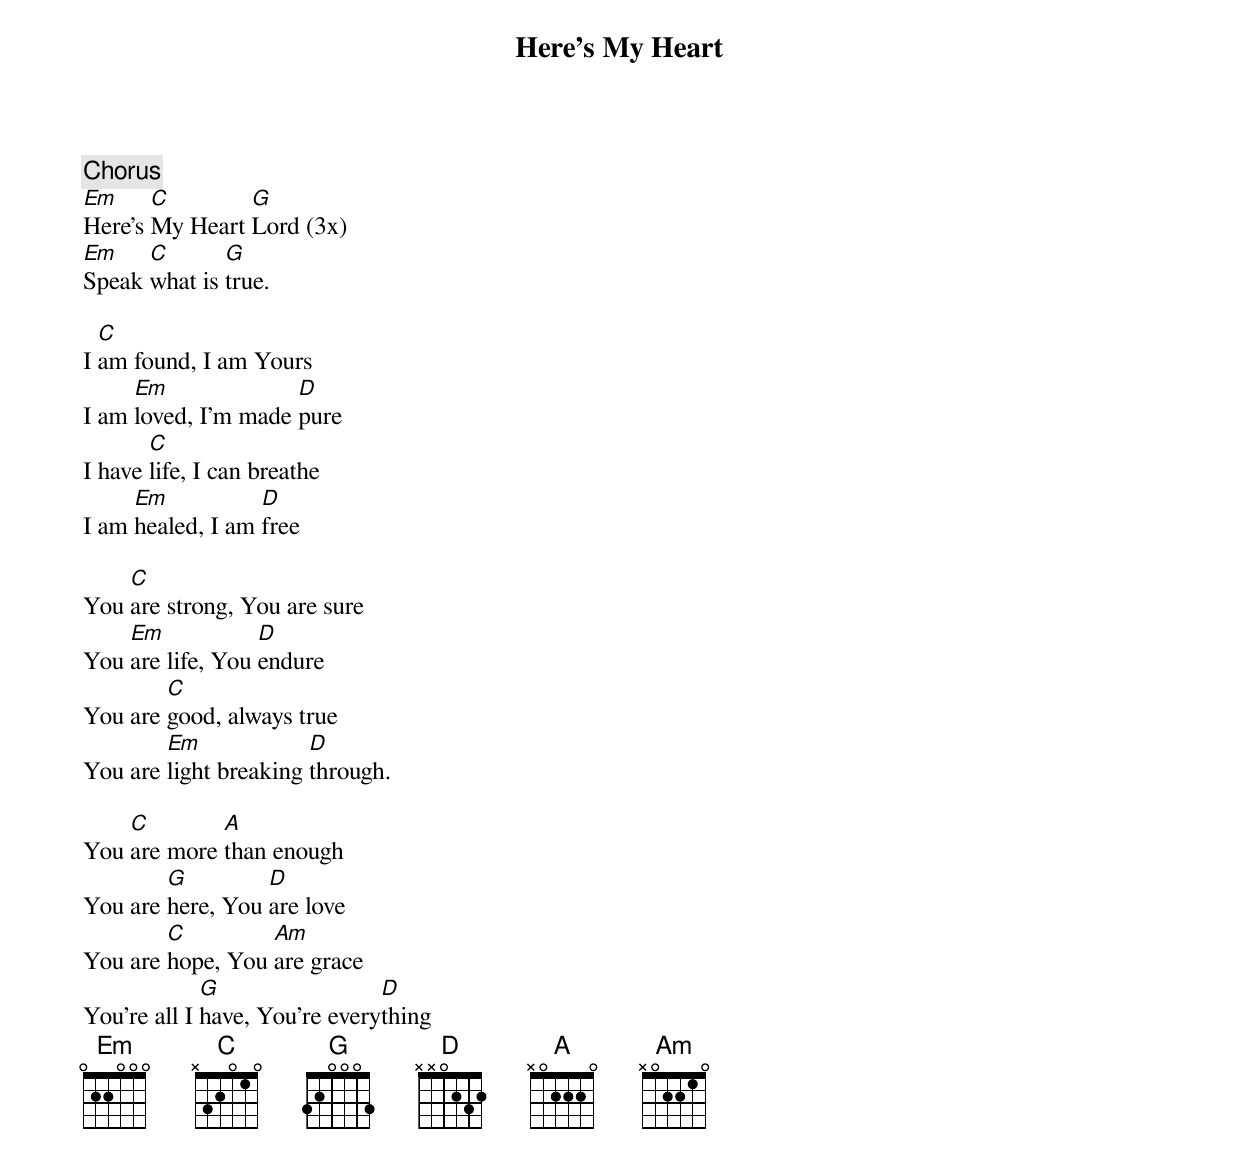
{Title: Here's My Heart}

{Chorus}
[Em]Here's [C]My Heart [G]Lord (3x)
[Em]Speak [C]what is [G]true.

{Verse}
I [C]am found, I am Yours
I am [Em]loved, I'm made [D]pure
I have [C]life, I can breathe
I am [Em]healed, I am [D]free

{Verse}
You [C]are strong, You are sure
You [Em]are life, You [D]endure
You are [C]good, always true
You are [Em]light breaking [D]through.

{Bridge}
You [C]are more [A]than enough
You are [G]here, You [D]are love
You are [C]hope, You [Am]are grace
You're all I [G]have, You're every[D]thing
